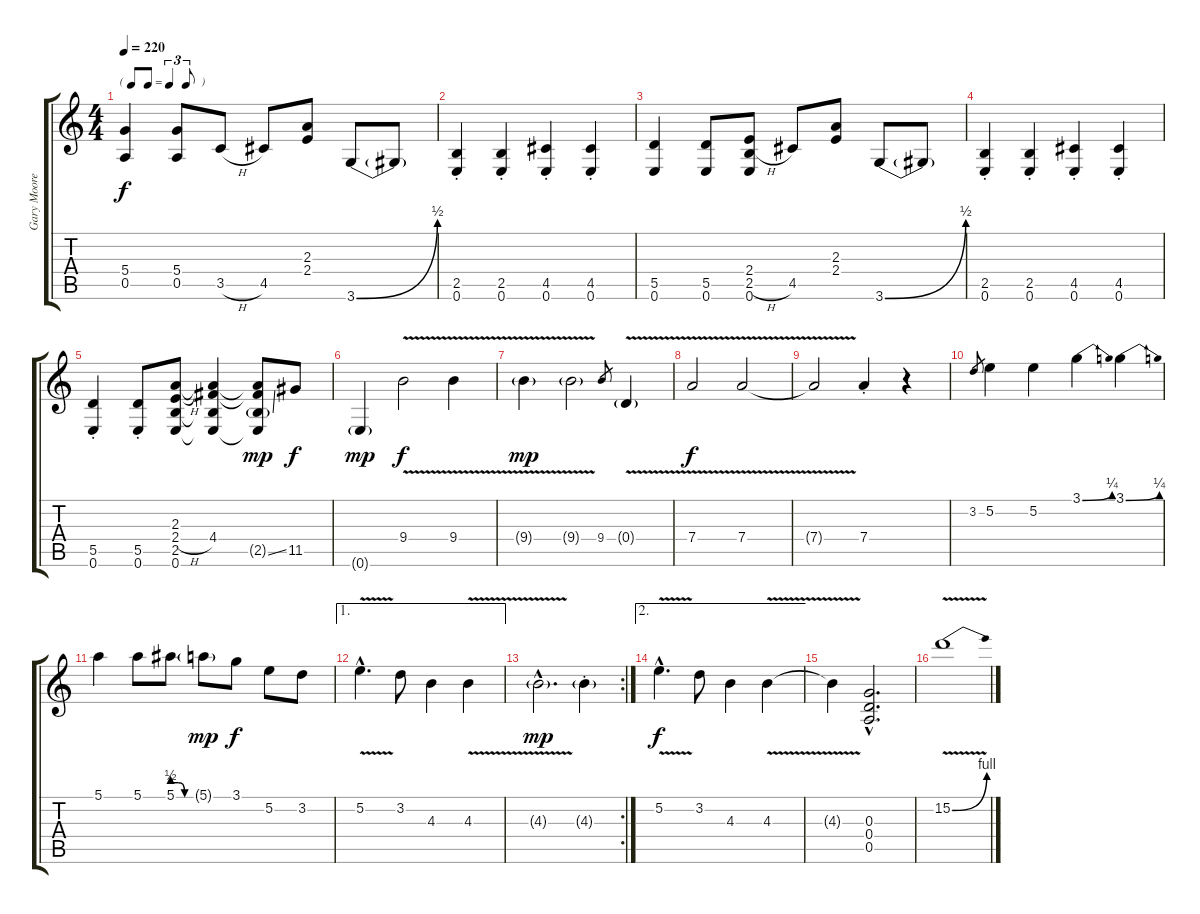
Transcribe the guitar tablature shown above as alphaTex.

\track ("Gary Moore (Guitar I)" "Gary Moore") {instrument distortionguitar}
\staff {score tabs}
\tuning (E4 B3 G3 D3 A2 E2) {hide}
\ts (4 4)
\tf triplet8th
\tempo 220
\clef g2
\ks c
(5.4 0.5).4{dy f} (5.4 0.5).8 3.5{h}.8 4.5.8 (2.3 2.4).8 3.6{be (bend 0 0 60 2)}.8 3.6{t}.8 |
(2.5 0.6{st}).4 (2.5 0.6{st}).4 (4.5 0.6{st}).4 (4.5 0.6{st}).4 |
(5.5 0.6).4 (5.5 0.6).8 (2.4 2.5{h} 0.6).8 4.5.8 (2.3 2.4).8 3.6{be (bend 0 0 60 2)}.8 3.6{t}.8 |
(2.5{st} 0.6).4 (2.5{st} 0.6).4 (4.5{st} 0.6).4 (4.5{st} 0.6).4 |
(5.5 0.6{st}).4 (5.5 0.6{st}).8 (2.3 2.4{h} 2.5 0.6).8 (2.3{t} 4.4 2.5{t} 0.6{t}).4 (2.3{t} 4.4{t} 2.5{ss g} 0.6{t}).8{dy mp} 11.5.8{dy f} |
0.6{g}.4{dy mp} 9.4{v}.2{dy f} 9.4{v}.4 |
9.4{v g}.4{dy mp} 9.4{v g}.2 9.4.8{gr} 0.4{v g}.4 |
7.4{v}.2{dy f} 7.4{v}.2 |
7.4{t}.2 7.4{st}.4 r.4 |
3.2.8{gr} 5.2.4 5.2.4 3.1{be (bend 0 0 60 1)}.4 3.1{be (bend 0 0 60 1)}.4 |
5.1.4 5.1.8 5.1{be (custom 0 2 20 2 40 0 60 0)}.8 5.1{g}.8{dy mp} 3.1.8{dy f} 5.2.8 3.2.8 |
\ae 1
5.2{v hac}.4{d} 3.2.8 4.3.4 4.3{v}.4 |
\rc 2
4.3{v g hac}.2{d dy mp} 4.3{g st}.4 |
\ae 2
5.2{v hac}.4{d dy f} 3.2.8 4.3.4 4.3{v}.4 |
4.3{t}.4 (0.3{hac} 0.4{hac} 0.5{hac}).2{d} |
15.2{be (bend 0 0 60 4) v}.1
